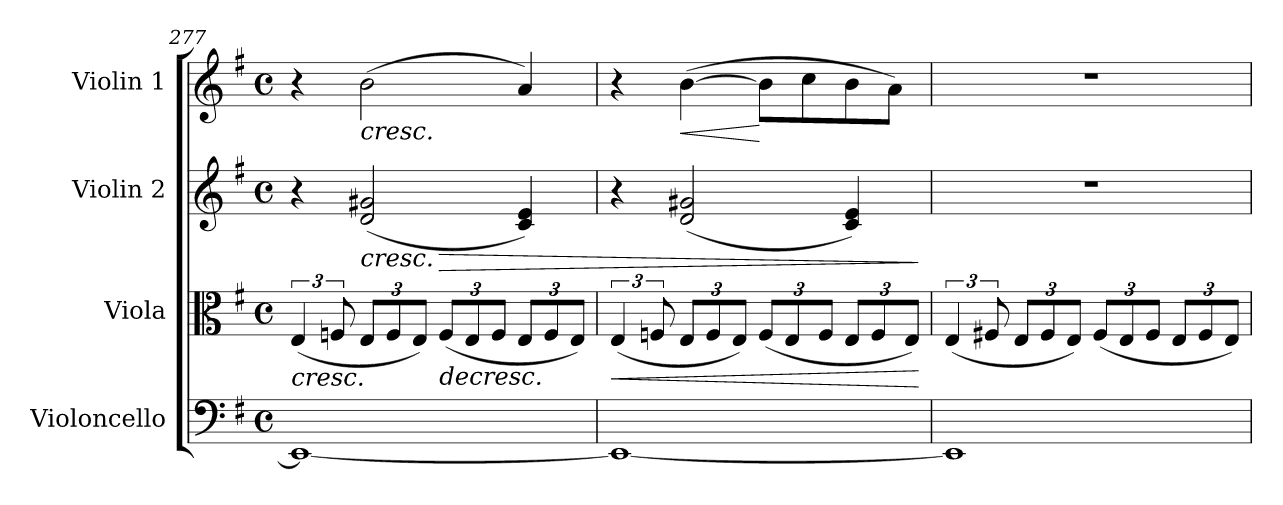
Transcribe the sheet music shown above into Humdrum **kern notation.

**kern	**kern	**dynam	**kern	**dynam	**kern	**dynam
*part4	*part3	*part3	*part2	*part2	*part1	*part1
*staff4	*staff3	*staff3	*staff2	*staff2	*staff1	*staff1
*I"Violoncello	*I"Viola	*	*I"Violin 2	*	*I"Violin 1	*
*I'Vc	*I'Vla	*	*I'Vln	*	*I'Vln	*
*clefF4	*clefC3	*	*clefG2	*	*clefG2	*
*k[f#]	*k[f#]	*	*k[f#]	*	*k[f#]	*
*M4/4	*M4/4	*	*M4/4	*	*M4/4	*
*met(c)	*met(c)	*	*met(c)	*	*met(c)	*
=277	=277	=277	=277	=277	=277	=277
!	!	!LO:HP:b	!	!	!	!
*	*	*	*^	*	*^	*
1EE_	(6E/	<	4r	2ryy	.	4r	2ryy	.
.	12Fn/	.	.	.	.	.	.	.
*	*Xbrackettup	*	*	*	*	*	*	*
!	!	!	!	!	!LO:HP:b	!	!	!LO:HP:b
.	12E/L	.	(2d/ 2g#X/	.	<	(2b\	.	<
.	12F/	.	.	.	.	.	.	.
.	12E/J)	.	.	.	.	.	.	.
!	!	!LO:HP:b	!	!	!LO:HP:b	!	!	!
.	(12F/L	>	.	2ryy	>	.	2ryy	.
.	12E/	.	.	.	.	.	.	.
.	12F/J	.	.	.	.	.	.	.
.	12E/L	.	4c/ 4e/)	.	.	4a/)	.	.
.	12F/	.	.	.	.	.	.	.
.	12E/J)	.	.	.	.	.	.	.
*	*	*	*v	*v	*	*	*	*
*	*	*	*	*	*v	*v	*
.	.	[	.	.	.	.
=278	=278	=278	=278	=278	=278	=278
*	*brackettup	*	*	*	*	*
!	!	!LO:HP:b	!	!	!	!
*	*	*	*^	*	*	*
1EE_	(6E/	<	4r	2ryy	.	4r	.
.	12Fn/	.	.	.	.	.	.
*	*Xbrackettup	*	*	*	*	*	*
!	!	!	!	!	!	!	!LO:HP:b
.	12E/L	.	(2d/ 2g#X/	.	.	([4b\	<
.	12F/	.	.	.	.	.	.
.	12E/J)	.	.	.	.	.	.
.	(12F/L	]	.	2ryy	[	8b\L]	[
.	12E/	.	.	.	.	.	.
.	.	.	.	.	.	8cc\	.
.	12F/J	.	.	.	.	.	.
.	12E/L	.	4c/ 4e/)	.	.	8b\	.
.	12F/	.	.	.	.	.	.
.	.	.	.	.	.	8a\J)	.
.	12E/J)	.	.	.	.	.	.
*	*	*	*v	*v	*	*	*
.	.	[	.	]	.	[
!!LO:LB:g=z
=279	=279	=279	=279	=279	=279	=279
*	*brackettup	*	*	*	*	*
!	!	!LO:DY:b	!	!	!	!
!	!	!LO:DY:n=1:b	!	!	!	!
1EE]	(6E/	other-dynamics p	1r	.	1r	.
.	12F#X/	.	.	.	.	.
*	*Xbrackettup	*	*	*	*	*
.	12E/L	.	.	.	.	.
.	12F#/	.	.	.	.	.
.	12E/J)	.	.	.	.	.
.	(12F#/L	.	.	.	.	.
.	12E/	.	.	.	.	.
.	12F#/J	.	.	.	.	.
.	12E/L	.	.	.	.	.
.	12F#/	.	.	.	.	.
.	12E/J)	.	.	.	.	.
=	=	=	=	=	=	=
*-	*-	*-	*-	*-	*-	*-
